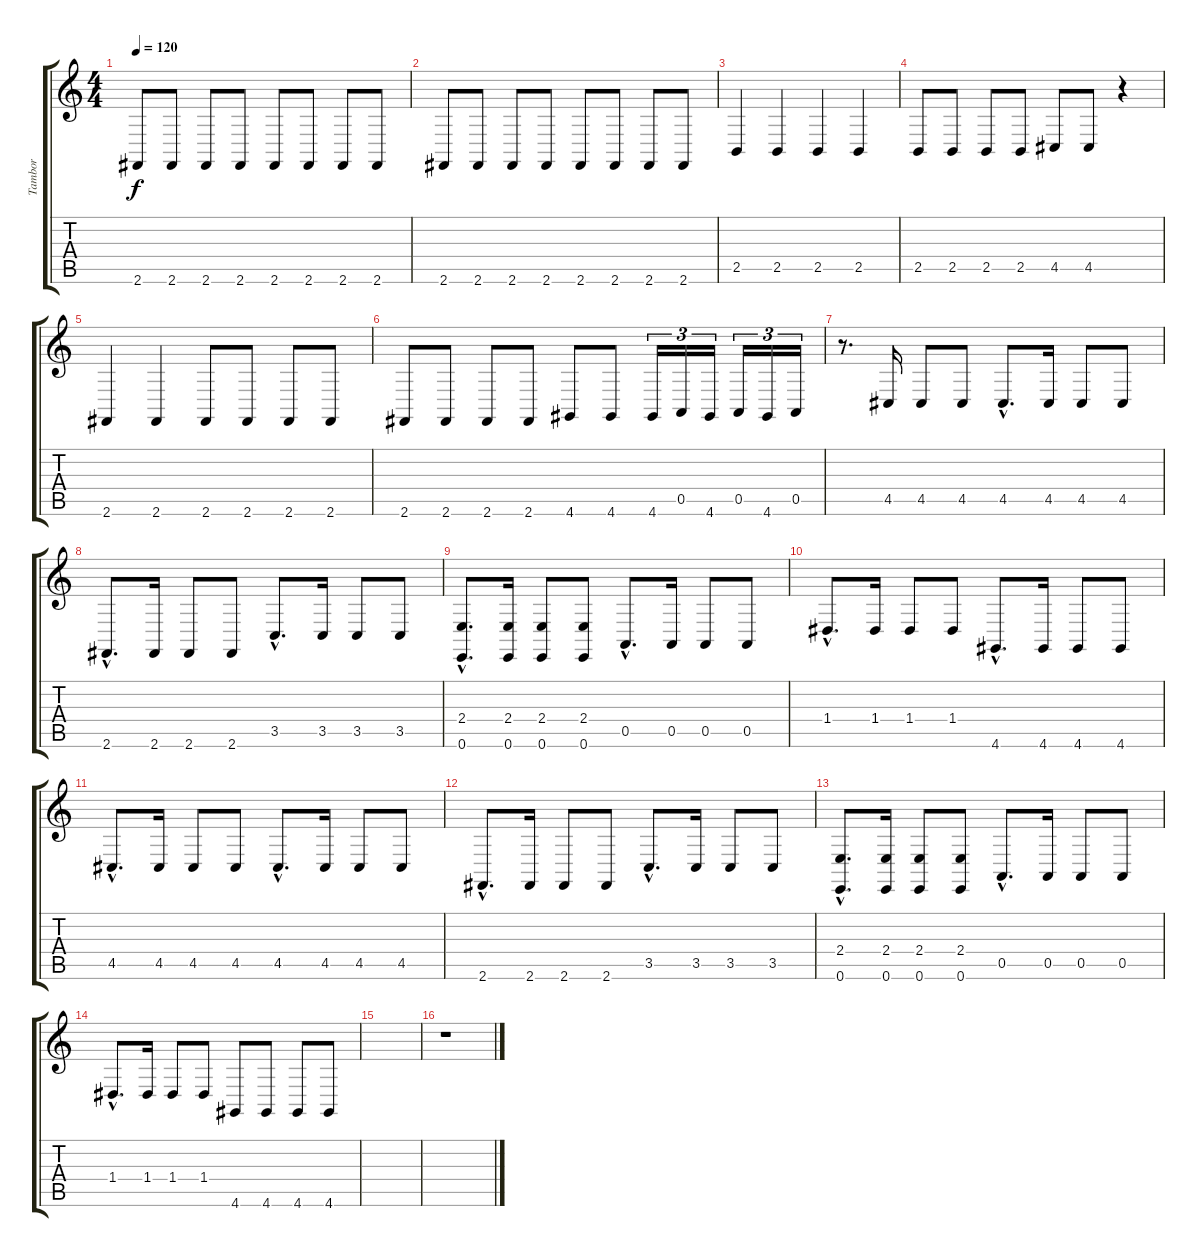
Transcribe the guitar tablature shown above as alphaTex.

\track ("Tambor" "Tambor") {instrument timpani}
\staff {score tabs}
\tuning (E4 B3 G3 D3 A2 E2) {hide}
\ts (4 4)
\tempo 120
\clef g2
\ks c
2.6.8{dy f} 2.6.8 2.6.8 2.6.8 2.6.8 2.6.8 2.6.8 2.6.8 |
2.6.8 2.6.8 2.6.8 2.6.8 2.6.8 2.6.8 2.6.8 2.6.8 |
2.5.4 2.5.4 2.5.4 2.5.4 |
2.5.8 2.5.8 2.5.8 2.5.8 4.5.8 4.5.8 r.4 |
2.6.4 2.6.4 2.6.8 2.6.8 2.6.8 2.6.8 |
2.6.8 2.6.8 2.6.8 2.6.8 4.6.8 4.6.8 4.6.16{tu (3 2)} 0.5.16{tu (3 2)} 4.6.16{tu (3 2)} 0.5.16{tu (3 2)} 4.6.16{tu (3 2)} 0.5.16{tu (3 2)} |
r.8{d} 4.5.16 4.5.8 4.5.8 4.5{hac}.8{d} 4.5.16 4.5.8 4.5.8 |
2.6{hac}.8{d} 2.6.16 2.6.8 2.6.8 3.5{hac}.8{d} 3.5.16 3.5.8 3.5.8 |
(2.4{hac} 0.6{hac}).8{d} (2.4 0.6).16 (2.4 0.6).8 (2.4 0.6).8 0.5{hac}.8{d} 0.5.16 0.5.8 0.5.8 |
1.4{hac}.8{d} 1.4.16 1.4.8 1.4.8 4.6{hac}.8{d} 4.6.16 4.6.8 4.6.8 |
4.5{hac}.8{d} 4.5.16 4.5.8 4.5.8 4.5{hac}.8{d} 4.5.16 4.5.8 4.5.8 |
2.6{hac}.8{d} 2.6.16 2.6.8 2.6.8 3.5{hac}.8{d} 3.5.16 3.5.8 3.5.8 |
(2.4{hac} 0.6{hac}).8{d} (2.4 0.6).16 (2.4 0.6).8 (2.4 0.6).8 0.5{hac}.8{d} 0.5.16 0.5.8 0.5.8 |
1.4{hac}.8{d} 1.4.16 1.4.8 1.4.8 4.6.8 4.6.8 4.6.8 4.6.8 |
|
r.1
